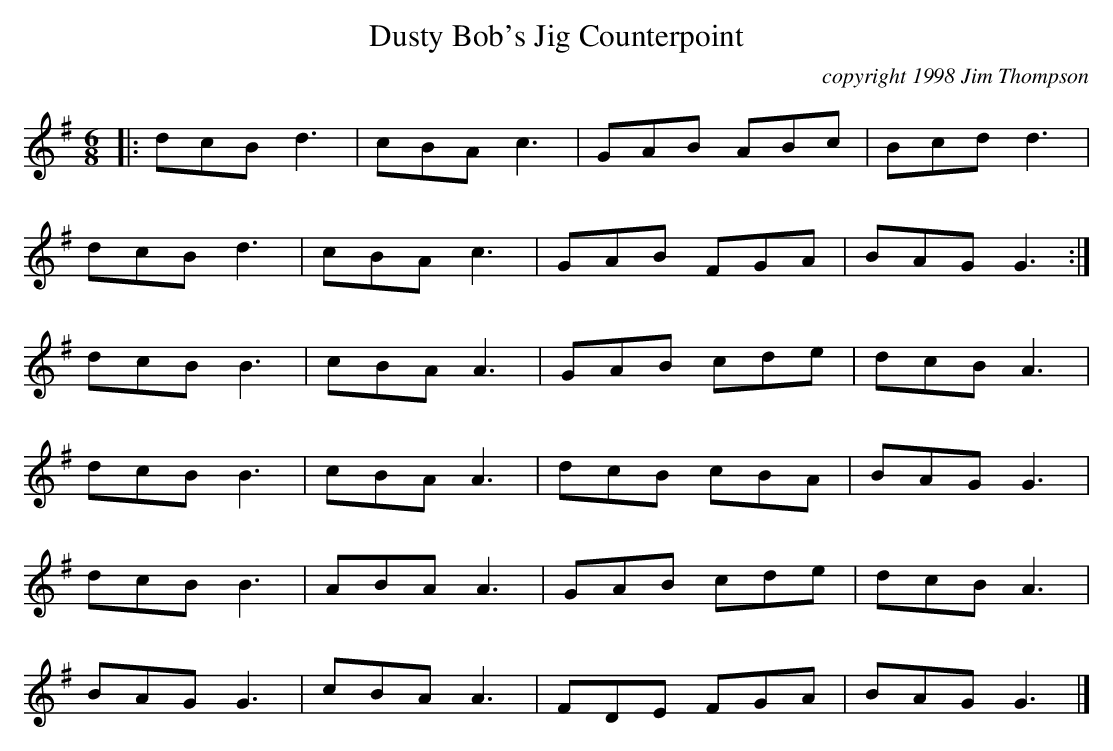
X:1
T:Dusty Bob's Jig Counterpoint
C:copyright 1998 Jim Thompson
E:20
M:6/8
K:G
|:D'C'B D'3|C'BA C'3|GAB ABC'|BC'D' D'3|
D'C'B D'3|C'BA C'3|GAB FGA|BAG G3:|
D'C'B B3|C'BA A3|GAB C'D'E'|D'C'B A3|
D'C'B B3|C'BA A3|D'C'B C'BA|BAG G3|
D'C'B B3|ABA A3|GAB C'D'E'|D'C'B A3|
BAG G3|C'BA A3|FDE FGA|BAG G3|]

\bigskip
